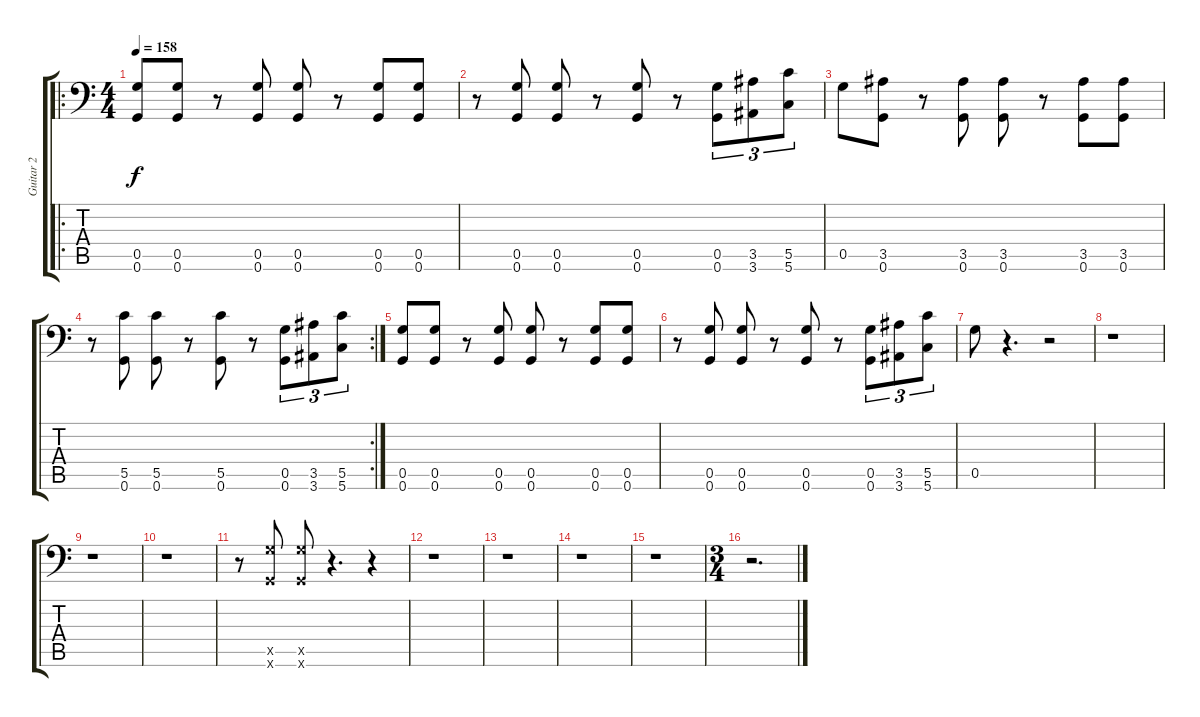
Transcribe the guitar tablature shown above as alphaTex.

\track ("Guitar 2" "Guitar 2") {instrument distortionguitar}
\staff {score tabs}
\tuning (D4 A3 F3 C3 G2 G1) {hide}
\ro
\ts (4 4)
\tempo 158
\clef f4
\ks c
(0.5 0.6).8{dy f} (0.5 0.6).8 r.8 (0.5 0.6).8 (0.5 0.6).8 r.8 (0.5 0.6).8 (0.5 0.6).8 |
r.8 (0.5 0.6).8 (0.5 0.6).8 r.8 (0.5 0.6).8 r.8 (0.5 0.6).8{tu (3 2)} (3.5 3.6).8{tu (3 2)} (5.5 5.6).8{tu (3 2)} |
0.5.8 (3.5 0.6).8 r.8 (3.5 0.6).8 (3.5 0.6).8 r.8 (3.5 0.6).8 (3.5 0.6).8 |
\rc 2
r.8 (5.5 0.6).8 (5.5 0.6).8 r.8 (5.5 0.6).8 r.8 (0.5 0.6).8{tu (3 2)} (3.5 3.6).8{tu (3 2)} (5.5 5.6).8{tu (3 2)} |
(0.5 0.6).8 (0.5 0.6).8 r.8 (0.5 0.6).8 (0.5 0.6).8 r.8 (0.5 0.6).8 (0.5 0.6).8 |
r.8 (0.5 0.6).8 (0.5 0.6).8 r.8 (0.5 0.6).8 r.8 (0.5 0.6).8{tu (3 2)} (3.5 3.6).8{tu (3 2)} (5.5 5.6).8{tu (3 2)} |
0.5.8 r.4{d} r.2 |
r.1 |
r.1 |
r.1 |
r.8 (0.5{x} 0.6{x}).8 (0.5{x} 0.6{x}).8 r.4{d} r.4 |
r.1 |
r.1 |
r.1 |
r.1 |
\ts (3 4)
r.2{d}
